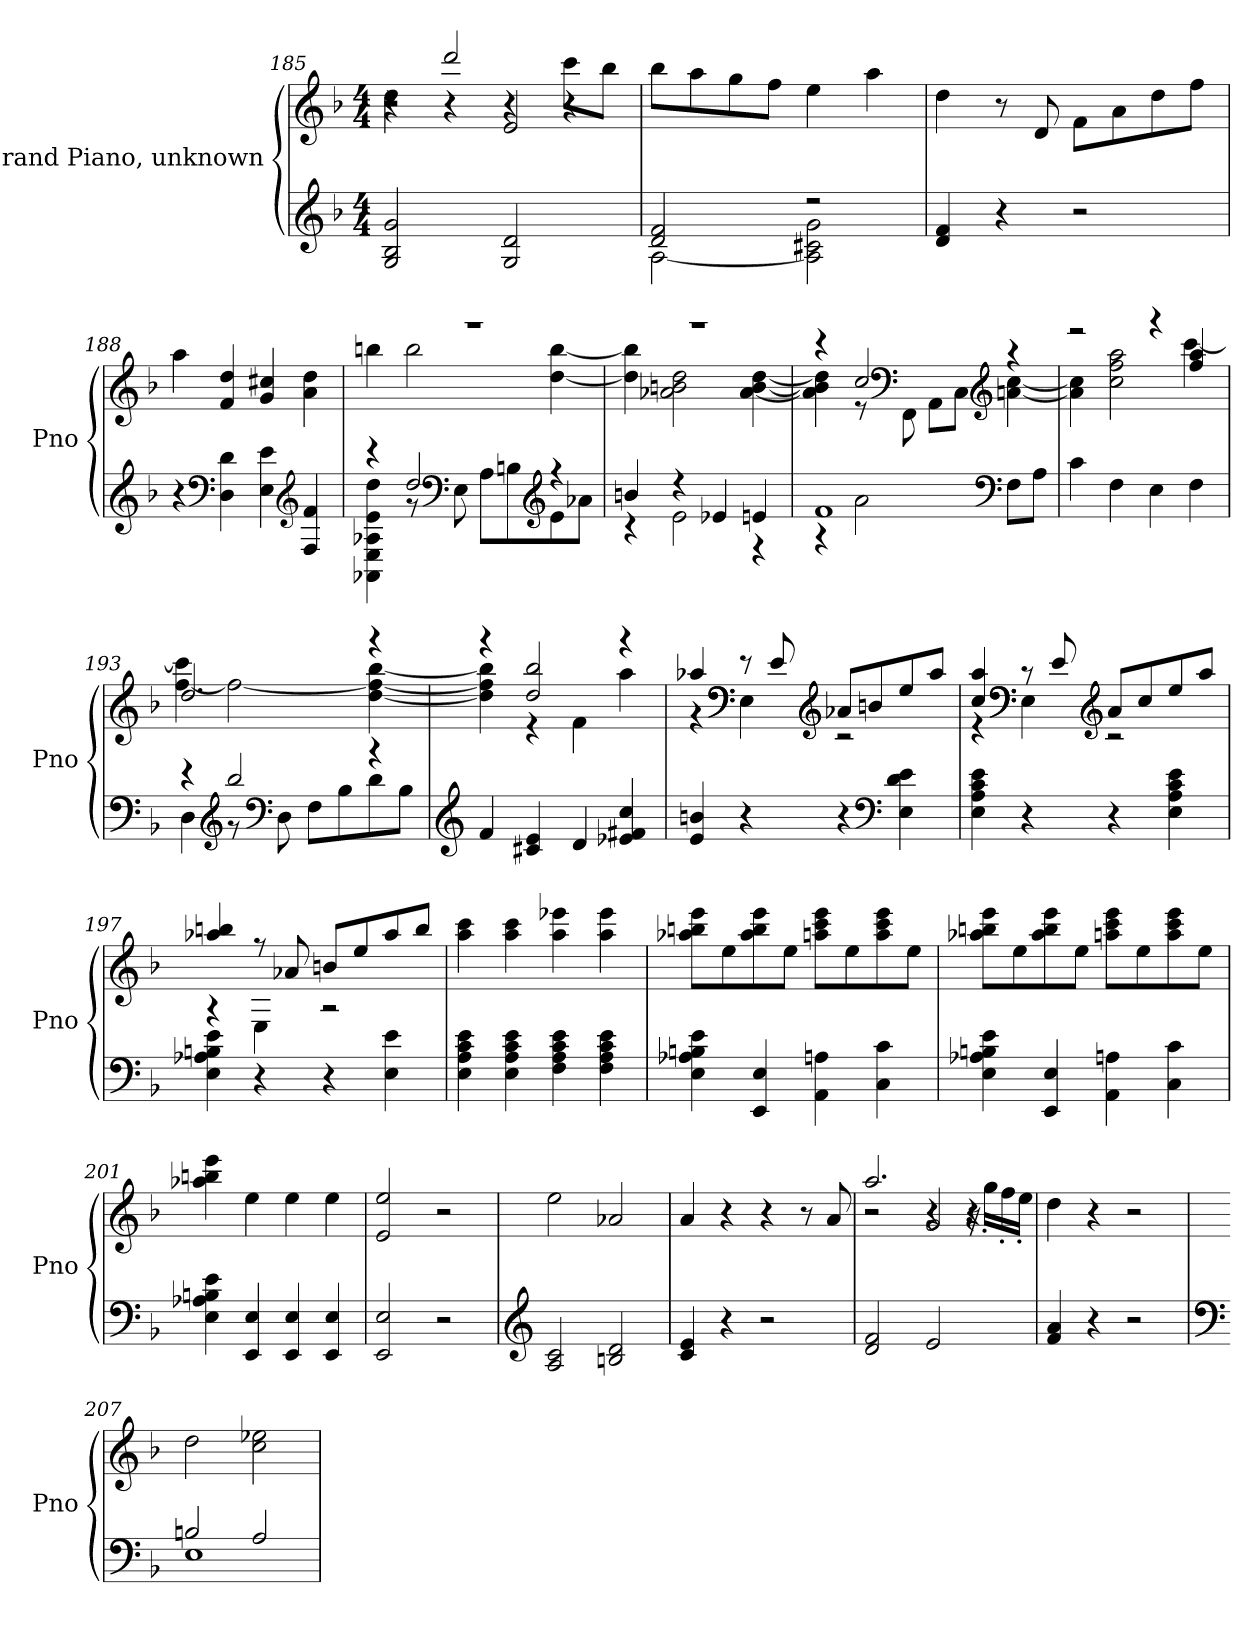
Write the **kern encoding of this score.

**kern	**kern
*part1	*part1
*staff2	*staff1
*I"Grand Piano, unknown	*
*I'Pno	*
*clefG2	*clefG2
*k[b-]	*k[b-]
*M4/4	*M4/4
=185	=185
*	*^
*	*	*^
2G/ 2B-/ 2g/	4r	4dd\	2r
.	2ddd/	4r	.
2G/ 2d/	.	4r	2e/
.	4r	8ccc\L	.
.	.	8bb-\J	.
*	*v	*v	*v
=186	=186
*^	*
2d/ 2f/	[2A\	8bb-\L
.	.	8aa\
.	.	8gg\
.	.	8ff\J
2r	2A\] 2c#X\ 2g\	4ee\
.	.	4aa\
*v	*v	*
=187	=187
4d/ 4f/	4dd\
4r	8r
.	8d/
2r	8f\L
.	8a\
.	8dd\
.	8ff\J
=188	=188
4r	4aa\
*clefF4	*
4D\ 4d\	4f/ 4dd/
4E\ 4e\	4g/ 4cc#X/
*clefG2	*
4F/ 4f/	4a\ 4dd\
!!LO:LB:g=z
=189	=189
*^	*^
4r	4AA-X\ 4E\ 4A-X\ 4e\ 4dd\	1r	4bbn\
2dd/	8r	.	2bb\
*clefF4	*	*	*
.	8E\	.	.
.	8A-\L	.	.
.	8Bn\	.	.
*clefG2	*	*	*
4r	8e\	.	[4dd\ [4bb\
.	8a-X\J	.	.
=190	=190	=190	=190
4bn/	4r	1r	4dd\] 4bb\]
4r	2e\	.	2a-X\ 2bn\ 2dd\
4e-X/	.	.	.
4en/	4r	.	[4a-\ [4b\ [4dd\
=191	=191	=191	=191
1f	4r	4r	4a-\] 4b\] 4dd\]
.	2a\	2cc/	8r
*	*	*clefF4	*
.	.	.	8FF\
.	.	.	8AA\L
.	.	.	8C\J
*clefF4	*	*clefG2	*
.	8F\L	4r	[4an\ [4cc\
.	8A\J	.	.
*v	*v	*	*
=192	=192	=192
4c\	2r	4a\] 4cc\]
4F\	.	2cc\ 2ff\ 2aa\
4E\	4r	.
4F\	4ff/ 4aa/	[4ccc\
!!LO:LB:g=z	!!
=193	=193	=193
*^	*	*
4r	4D\	2.dd/	[4ff\ 4ccc\]
*clefG2	*	*	*
2bb-/	8r	.	2ff\_
*clefF4	*	*	*
.	8D\	.	.
.	8F\L	.	.
.	8B-\	.	.
4r	8d\	4r	[4dd\ 4ff\_ [4bb-\
.	8B-\J	.	.
*v	*v	*	*
=194	=194	=194
*clefG2	*	*
4f/	4r	4dd\] 4ff\] 4bb-\]
4c#X/ 4e/	2dd/ 2bb-/	4r
4d/	.	4f\
4e-X/ 4f#X/ 4cc/	4r	4aa\
=195	=195	=195
4e/ 4bn/	4aa-X/	4r
*	*clefF4	*
4r	8r	4E\
.	8e/	.
*	*clefG2	*
4r	8a-X/L	2r
.	8bn/	.
*clefF4	*	*
4E\ 4d\ 4e\	8ee/	.
.	8aa-/J	.
=196	=196	=196
4E\ 4A\ 4c\ 4e\	4cc/ 4aa/	4r
*	*clefF4	*
4r	8r	4E\
.	8e/	.
*	*clefG2	*
4r	8a/L	2r
.	8cc/	.
4E\ 4A\ 4c\ 4e\	8ee/	.
.	8aa/J	.
!!LO:PB:g=z	!!
=197	=197	=197
4E\ 4A-X\ 4Bn\ 4e\	4aa-X/ 4bbn/	4r
4r	8r	4E\
.	8a-X/	.
4r	8bn/L	2r
.	8ee/	.
4E\ 4e\	8aa-/	.
.	8bb/J	.
*	*v	*v
=198	=198
4E\ 4A\ 4c\ 4e\	4aa\ 4ccc\
4E\ 4A\ 4c\ 4e\	4aa\ 4ccc\
4F\ 4A\ 4c\ 4e\	4aa\ 4eee-X\
4F\ 4A\ 4c\ 4e\	4aa\ 4eee-\
=199	=199
4E\ 4A-X\ 4Bn\ 4e\	8aa-X\ 8bbn\ 8eee\L
.	8ee\
4EE/ 4E/	8aa-\ 8bb\ 8eee\
.	8ee\J
4AA\ 4An\	8aan\ 8ccc\ 8eee\L
.	8ee\
4C\ 4c\	8aa\ 8ccc\ 8eee\
.	8ee\J
=200	=200
4E\ 4A-X\ 4Bn\ 4e\	8aa-X\ 8bbn\ 8eee\L
.	8ee\
4EE/ 4E/	8aa-\ 8bb\ 8eee\
.	8ee\J
4AA\ 4An\	8aan\ 8ccc\ 8eee\L
.	8ee\
4C\ 4c\	8aa\ 8ccc\ 8eee\
.	8ee\J
!!LO:LB:g=z
=201	=201
4E\ 4A-X\ 4Bn\ 4e\	4aa-X\ 4bbn\ 4eee\
4EE/ 4E/	4ee\
4EE/ 4E/	4ee\
4EE/ 4E/	4ee\
=202	=202
2EE/ 2E/	2e/ 2ee/
2r	2r
=203	=203
*clefG2	*
2A/ 2c/	2ee\
2Bn/ 2d/	2a-X/
=204	=204
4c/ 4e/	4a/
4r	4r
2r	4r
.	8r
.	8a/
=205	=205
*	*^
*	*	*^
2d/ 2f/	2.aa/	2r	2r
2e/	.	4r	2g/
.	4r	16r	.
.	.	16gg'\LL	.
.	.	16ff'\	.
.	.	16ee'\JJ	.
*	*v	*v	*v
=206	=206
4f/ 4a/	4dd\
4r	4r
2r	2r
=207	=207
*clefF4	*
*^	*
2Bn/	1E	2dd\
2A/	.	2cc\ 2ee-X\
*v	*v	*
=	=
*-	*-
